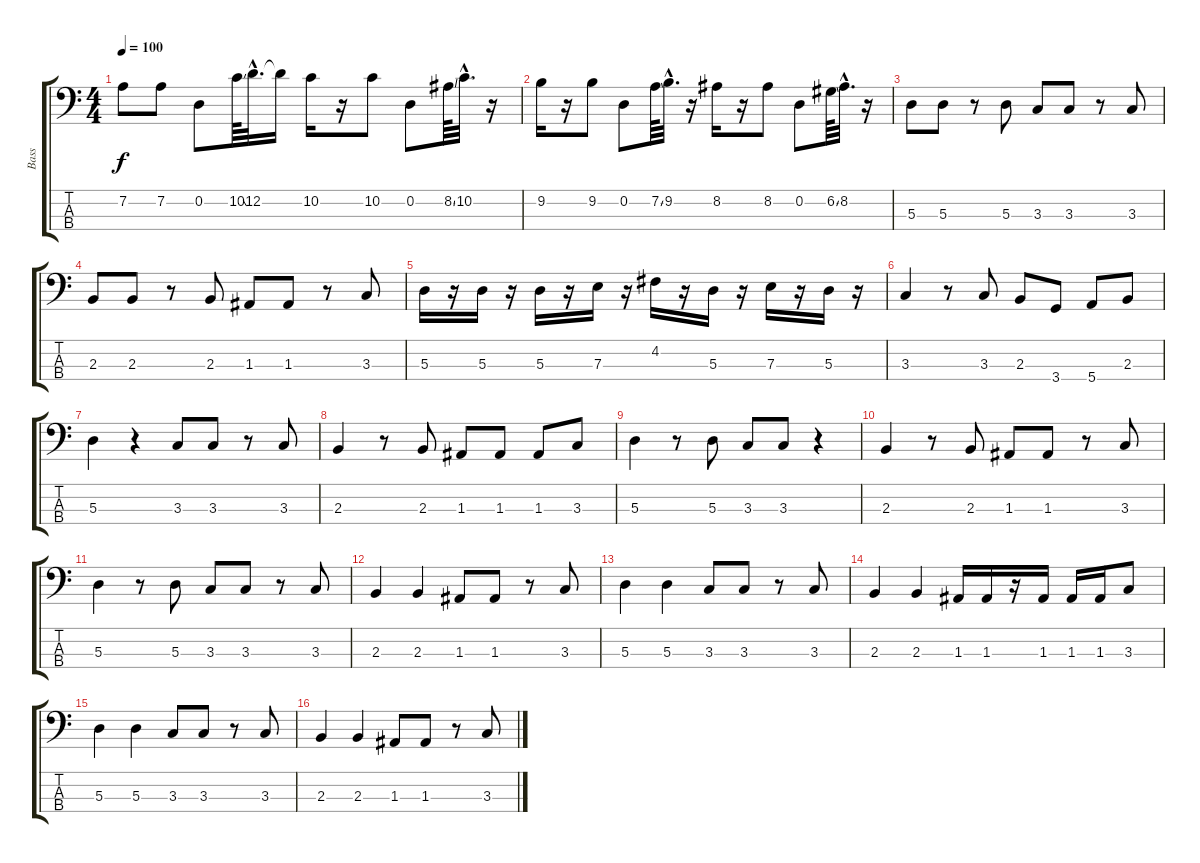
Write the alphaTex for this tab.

\track ("Bass" "Bass") {instrument electricbassfinger}
\staff {score tabs}
\tuning (G2 D2 A1 E1) {hide}
\ts (4 4)
\tempo 100
\clef f4
\ks c
7.2.8{dy f} 7.2.8 0.2.8 10.2{ss}.64 12.2{hac}.32{d} 12.2{t}.16 10.2.16 r.16 10.2.8 0.2.8 8.2{ss}.64 10.2{hac}.32{d} r.16 |
9.2.16 r.16 9.2.8 0.2.8 7.2{ss}.64 9.2{hac}.32{d} r.16 8.2.16 r.16 8.2.8 0.2.8 6.2{ss}.64 8.2{hac}.32{d} r.16 |
5.3.8 5.3.8 r.8 5.3.8 3.3.8 3.3.8 r.8 3.3.8 |
2.3.8 2.3.8 r.8 2.3.8 1.3.8 1.3.8 r.8 3.3.8 |
5.3.16 r.16 5.3.16 r.16 5.3.16 r.16 7.3.16 r.16 4.2.16 r.16 5.3.16 r.16 7.3.16 r.16 5.3.16 r.16 |
3.3.4 r.8 3.3.8 2.3.8 3.4.8 5.4.8 2.3.8 |
5.3.4 r.4 3.3.8 3.3.8 r.8 3.3.8 |
2.3.4 r.8 2.3.8 1.3.8 1.3.8 1.3.8 3.3.8 |
5.3.4 r.8 5.3.8 3.3.8 3.3.8 r.4 |
2.3.4 r.8 2.3.8 1.3.8 1.3.8 r.8 3.3.8 |
5.3.4 r.8 5.3.8 3.3.8 3.3.8 r.8 3.3.8 |
2.3.4 2.3.4 1.3.8 1.3.8 r.8 3.3.8 |
5.3.4 5.3.4 3.3.8 3.3.8 r.8 3.3.8 |
2.3.4 2.3.4 1.3.16 1.3.16 r.16 1.3.16 1.3.16 1.3.16 3.3.8 |
5.3.4 5.3.4 3.3.8 3.3.8 r.8 3.3.8 |
2.3.4 2.3.4 1.3.8 1.3.8 r.8 3.3.8
